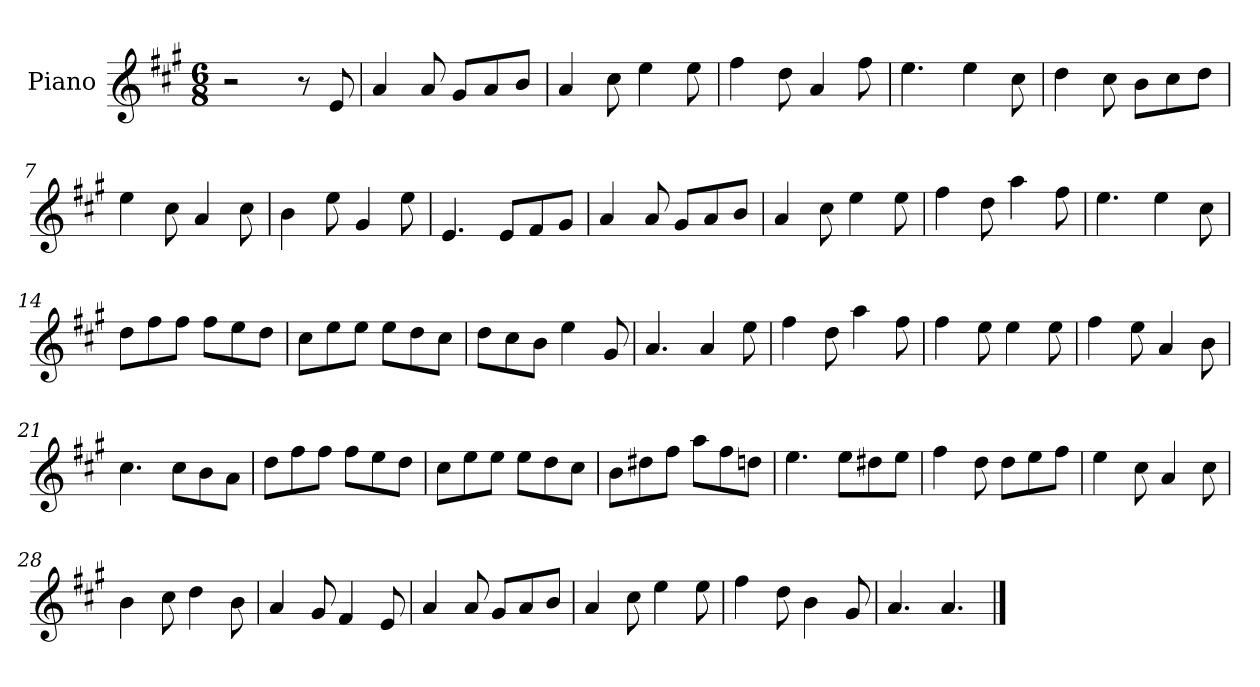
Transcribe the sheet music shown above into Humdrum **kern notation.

**kern
*part1
*staff1
*I"Piano
*I'Pno
*clefG2
*k[f#c#g#]
*M6/8
=1
2r
8r
8e/
=2
4a/
8a/
8g#/L
8a/
8b/J
=3
4a/
8cc#\
4ee\
8ee\
=4
4ff#\
8dd\
4a/
8ff#\
=5
4.ee\
4ee\
8cc#\
=6
4dd\
8cc#\
8b\L
8cc#\
8dd\J
=7
4ee\
8cc#\
4a/
8cc#\
=8
4b\
8ee\
4g#/
8ee\
=9
4.e/
8e/L
8f#/
8g#/J
=10
4a/
8a/
8g#/L
8a/
8b/J
=11
4a/
8cc#\
4ee\
8ee\
=12
4ff#\
8dd\
4aa\
8ff#\
=13
4.ee\
4ee\
8cc#\
=14
8dd\L
8ff#\
8ff#\J
8ff#\L
8ee\
8dd\J
=15
8cc#\L
8ee\
8ee\J
8ee\L
8dd\
8cc#\J
=16
8dd\L
8cc#\
8b\J
4ee\
8g#/
=17
4.a/
4a/
8ee\
=18
4ff#\
8dd\
4aa\
8ff#\
=19
4ff#\
8ee\
4ee\
8ee\
=20
4ff#\
8ee\
4a/
8b\
=21
4.cc#\
8cc#\L
8b\
8a\J
=22
8dd\L
8ff#\
8ff#\J
8ff#\L
8ee\
8dd\J
=23
8cc#\L
8ee\
8ee\J
8ee\L
8dd\
8cc#\J
=24
8b\L
8dd#X\
8ff#\J
8aa\L
8ff#\
8ddn\J
=25
4.ee\
8ee\L
8dd#X\
8ee\J
=26
4ff#\
8dd\
8dd\L
8ee\
8ff#\J
=27
4ee\
8cc#\
4a/
8cc#\
=28
4b\
8cc#\
4dd\
8b\
=29
4a/
8g#/
4f#/
8e/
=30
4a/
8a/
8g#/L
8a/
8b/J
=31
4a/
8cc#\
4ee\
8ee\
=32
4ff#\
8dd\
4b\
8g#/
=33
4.a/
4.a/
==
*-
